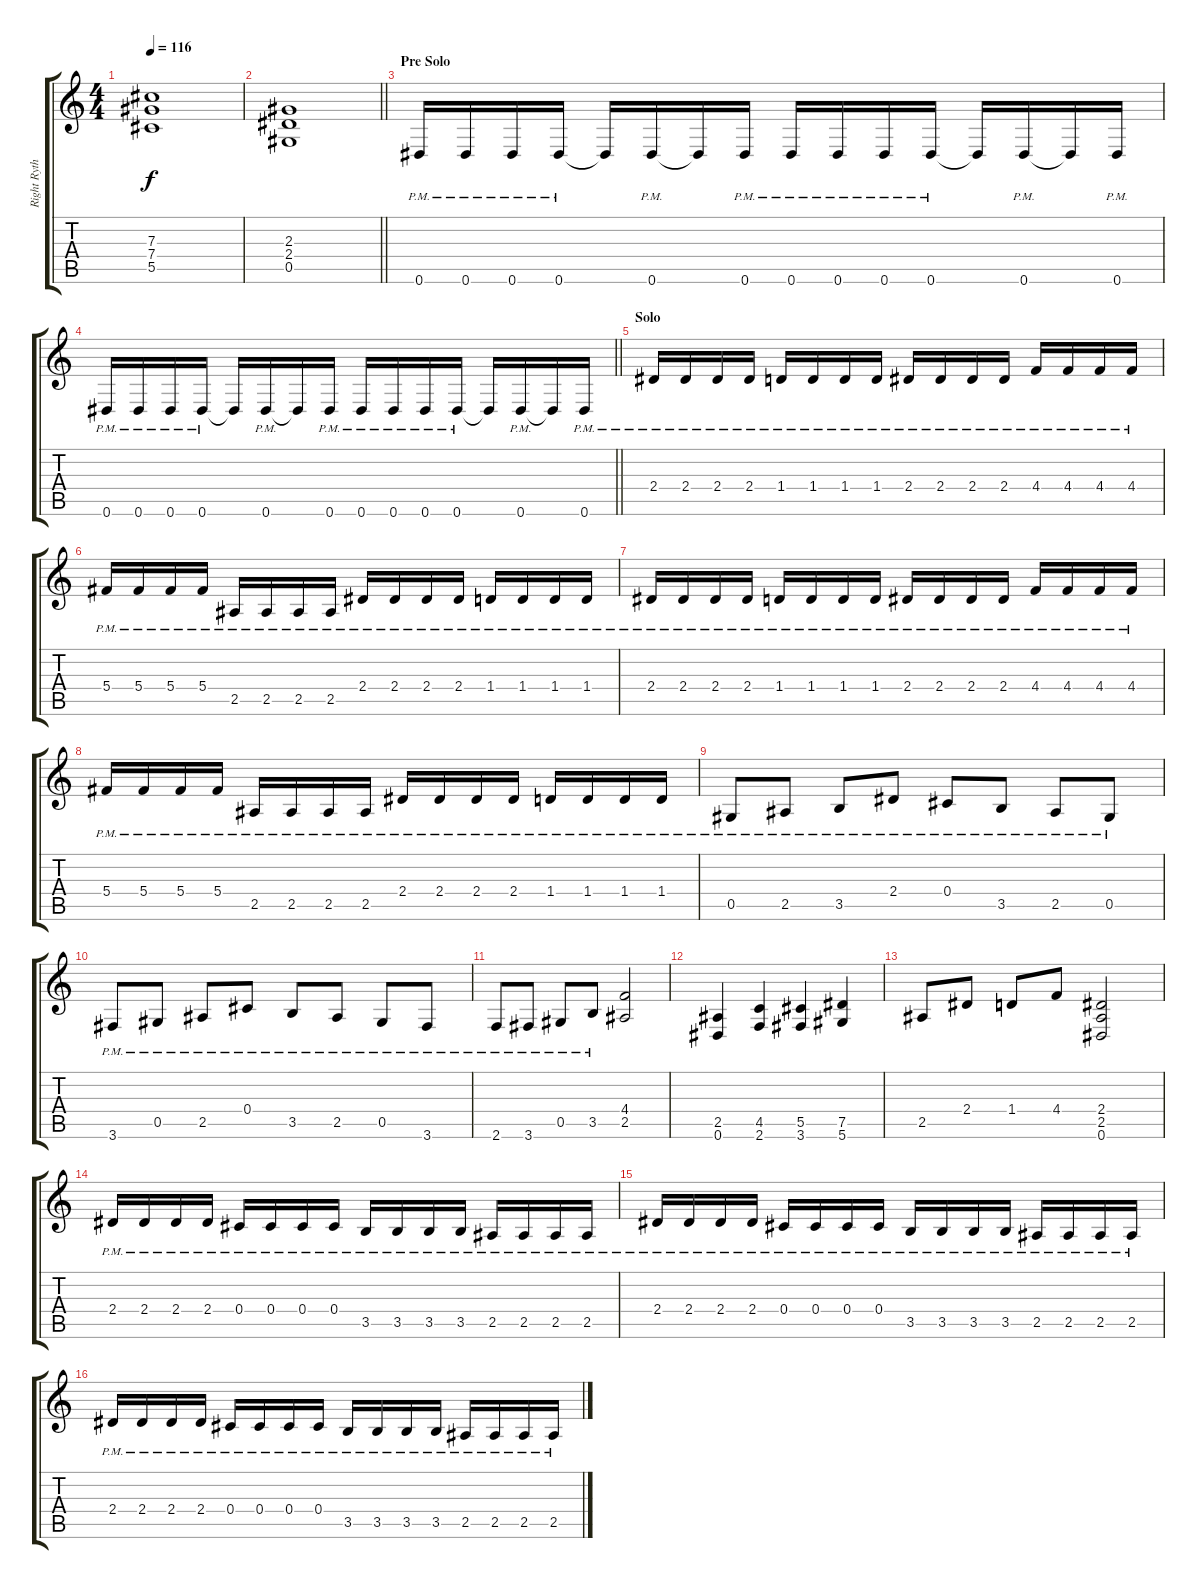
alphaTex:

\track ("Right Rythm" "Right Ryth") {instrument distortionguitar}
\staff {score tabs}
\tuning (Eb4 Bb3 Gb3 Db3 Ab2 Eb2) {hide}
\ts (4 4)
\tempo 116
\clef g2
\ks c
(7.3 7.4 5.5).1{dy f} |
\barLineRight lightlight
(2.3 2.4 0.5).1 |
\section ("" "Pre Solo")
0.6{pm}.16 0.6{pm}.16 0.6{pm}.16 0.6{pm}.16 0.6{t}.16 0.6{pm}.16 0.6{t}.16 0.6{pm}.16 0.6{pm}.16 0.6{pm}.16 0.6{pm}.16 0.6{pm}.16 0.6{t}.16 0.6{pm}.16 0.6{t}.16 0.6{pm}.16 |
\barLineRight lightlight
0.6{pm}.16 0.6{pm}.16 0.6{pm}.16 0.6{pm}.16 0.6{t}.16 0.6{pm}.16 0.6{t}.16 0.6{pm}.16 0.6{pm}.16 0.6{pm}.16 0.6{pm}.16 0.6{pm}.16 0.6{t}.16 0.6{pm}.16 0.6{t}.16 0.6{pm}.16 |
\section ("" "Solo")
2.4{pm}.16 2.4{pm}.16 2.4{pm}.16 2.4{pm}.16 1.4{pm}.16 1.4{pm}.16 1.4{pm}.16 1.4{pm}.16 2.4{pm}.16 2.4{pm}.16 2.4{pm}.16 2.4{pm}.16 4.4{pm}.16 4.4{pm}.16 4.4{pm}.16 4.4{pm}.16 |
5.4{pm}.16 5.4{pm}.16 5.4{pm}.16 5.4{pm}.16 2.5{pm}.16 2.5{pm}.16 2.5{pm}.16 2.5{pm}.16 2.4{pm}.16 2.4{pm}.16 2.4{pm}.16 2.4{pm}.16 1.4{pm}.16 1.4{pm}.16 1.4{pm}.16 1.4{pm}.16 |
2.4{pm}.16 2.4{pm}.16 2.4{pm}.16 2.4{pm}.16 1.4{pm}.16 1.4{pm}.16 1.4{pm}.16 1.4{pm}.16 2.4{pm}.16 2.4{pm}.16 2.4{pm}.16 2.4{pm}.16 4.4{pm}.16 4.4{pm}.16 4.4{pm}.16 4.4{pm}.16 |
5.4{pm}.16 5.4{pm}.16 5.4{pm}.16 5.4{pm}.16 2.5{pm}.16 2.5{pm}.16 2.5{pm}.16 2.5{pm}.16 2.4{pm}.16 2.4{pm}.16 2.4{pm}.16 2.4{pm}.16 1.4{pm}.16 1.4{pm}.16 1.4{pm}.16 1.4{pm}.16 |
0.5{pm}.8 2.5{pm}.8 3.5{pm}.8 2.4{pm}.8 0.4{pm}.8 3.5{pm}.8 2.5{pm}.8 0.5{pm}.8 |
3.6{pm}.8 0.5{pm}.8 2.5{pm}.8 0.4{pm}.8 3.5{pm}.8 2.5{pm}.8 0.5{pm}.8 3.6{pm}.8 |
2.6{pm}.8 3.6{pm}.8 0.5{pm}.8 3.5{pm}.8 (4.4 2.5).2 |
(2.5 0.6).4 (4.5 2.6).4 (5.5 3.6).4 (7.5 5.6).4 |
2.5.8 2.4.8 1.4.8 4.4.8 (2.4 2.5 0.6).2 |
2.4{pm}.16 2.4{pm}.16 2.4{pm}.16 2.4{pm}.16 0.4{pm}.16 0.4{pm}.16 0.4{pm}.16 0.4{pm}.16 3.5{pm}.16 3.5{pm}.16 3.5{pm}.16 3.5{pm}.16 2.5{pm}.16 2.5{pm}.16 2.5{pm}.16 2.5{pm}.16 |
2.4{pm}.16 2.4{pm}.16 2.4{pm}.16 2.4{pm}.16 0.4{pm}.16 0.4{pm}.16 0.4{pm}.16 0.4{pm}.16 3.5{pm}.16 3.5{pm}.16 3.5{pm}.16 3.5{pm}.16 2.5{pm}.16 2.5{pm}.16 2.5{pm}.16 2.5{pm}.16 |
2.4{pm}.16 2.4{pm}.16 2.4{pm}.16 2.4{pm}.16 0.4{pm}.16 0.4{pm}.16 0.4{pm}.16 0.4{pm}.16 3.5{pm}.16 3.5{pm}.16 3.5{pm}.16 3.5{pm}.16 2.5{pm}.16 2.5{pm}.16 2.5{pm}.16 2.5{pm}.16
